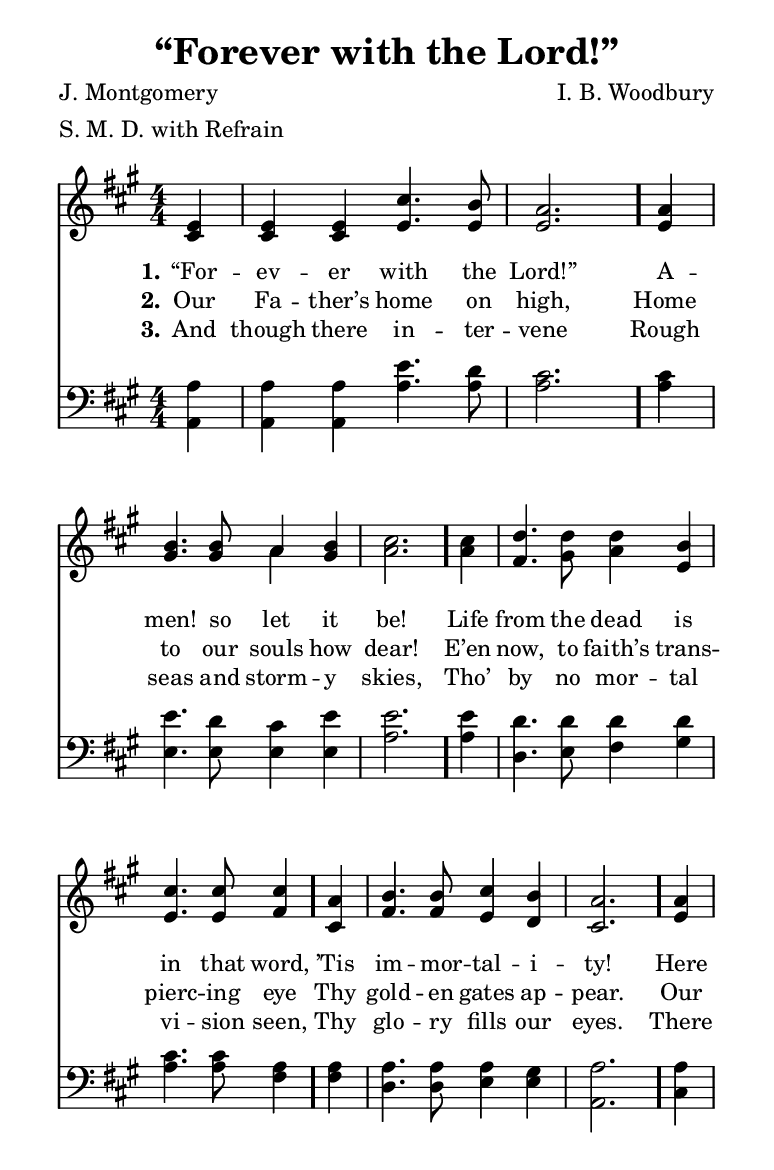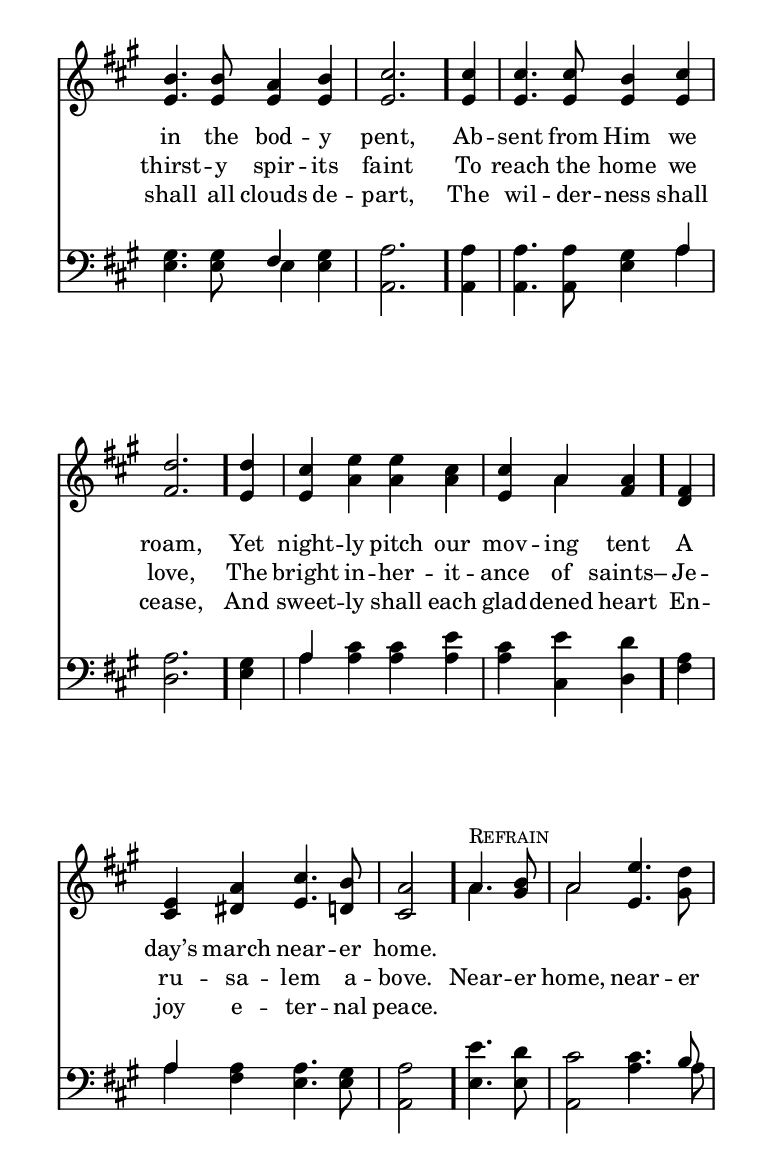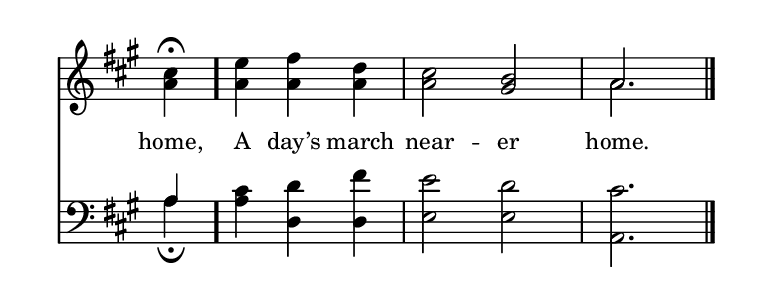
\include "common/global.ily"
\paper {
  \include "common/paper.ily"
  system-count = #(cond (is-eogsized 5) (#t #f))
}

\header{
  hymnnumber = "214"
  title = "“Forever with the Lord!”"
  tunename = "Nearer Home"
  meter = "S. M. D. with Refrain"
  poet = "J. Montgomery"
  composer = "I. B. Woodbury"
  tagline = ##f
}

ta = { \tempo 4=120 }
tb = { \tempo 4=60 }

global = {
  \include "common/overrides.ily"
  \override Staff.TimeSignature.style = #'numbered
  \time 4/4
  \override Score.MetronomeMark.transparent = ##t % hide all fermata changes too
  \ta
  \key a \major
  \partial 4
  \autoBeamOff
}

patternA = { c4 | c c c'4. c8 | c2. }
patternB = { c4 | c4. c8 c4 c | c2. }
patternC = { c4 | c4. c8 c4 c | c4. c8 c4 }

notesSoprano = {
\global
\relative c' {

  e4 | e e cis'4. b8 | a2.
  a4 | b4. b8 a4 b | cis2. \eogbreak
  cis4 | d4. d8 d4 b | cis4. cis8 cis4
  \changePitch \patternB { a | b b cis b | a } \eogbreak
  \changePitch \patternB { a | b b a b | cis }
  \changePitch \patternB { cis | cis cis b cis | d } \eogbreak
  d4 | cis e e cis | cis a a
  fis4 | e a cis4. b8 | a2 \eogbreak

  << s^\markup { \small \caps "Refrain" }
  { a4. b8 | a2 e'4. d8 | \tb cis4\fermata \ta } >>
  e4 fis d | cis2 b | a2.

  \bar "|."

}
}

notesAlto = {
\global
\relative e' {

  \changePitch \patternA { cis | cis cis e e | e }
  \changePitch \patternB { e | gis gis a gis | a }
  \changePitch \patternC { a | fis gis a e | e e fis }
  \changePitch \patternB { cis | fis fis e d | cis }
  \changePitch \patternB { e | e e e e | e }
  \changePitch \patternB { e | e e e e | fis }
  e4 | e a a a | e a fis
  d4 | cis dis e4. d8 | cis2

  a'4. gis8 | a2 e4. gis8 | a4
  a4 a a | a2 gis | a2.

}
}

notesTenor = {
\global
\relative a {

  \changePitch \patternA { a | a a e' d | cis }
  \changePitch \patternB { cis | e d cis e | e }
  \changePitch \patternC { e | d d d d | cis cis a }
  \changePitch \patternB { a | a a a gis | a }
  \changePitch \patternB { a | gis gis fis gis | a }
  \changePitch \patternB { a | a a gis a | a }
  gis4 | a cis cis e | cis e d
  a4 | a a a4. gis8 | a2

  e'4. d8 | cis2 cis4. b8 | a4
  cis4 d fis | e2 d | cis2.

}
}

notesBass = {
\global
\relative f, {

  \changePitch \patternA { a | a a a' a | a }
  \changePitch \patternB { a | e e e e | a }
  \changePitch \patternC { a | d, e fis gis | a a fis }
  \changePitch \patternB { fis | d d e e | a, }
  \changePitch \patternB { cis | e e e e | a, }
  \changePitch \patternB { a | a a e' a | d, }
  e4 | a a a a | a cis, d
  fis4 | a fis e4. e8 | a,2

  e'4. e8 | a,2 a'4. a8 | a4_\fermata
  a4 d,4 d | e2 e | a,2.

}
}

Refrain = \lyricmode {

Near -- er home, near -- er home, \bar "."
A day’s march near -- er home. \bar "."

}

wordsA = \lyricmode {
\set stanza = "1."

“For -- ev -- er with the Lord!” \bar "."
A -- men! so let it be! \bar "."
Life from the dead is in that word, \bar "."
’Tis im -- mor -- tal -- i -- ty! \bar "."
Here in the bod -- y pent, \bar "."
Ab -- sent from Him we roam, \bar "."
Yet night -- ly pitch our mov -- ing tent \bar "."
A day’s march near -- er home. \bar "."

}

wordsB = \lyricmode {
\set stanza = "2."

Our Fa -- ther’s home on high,
Home to our souls how dear!
E’en now, to faith’s trans -- pierc -- ing eye
Thy gold -- en gates ap -- pear.
Our thirst -- y spir -- its faint
To reach the home we love,
The bright in -- her -- it -- ance of saints–
Je -- ru -- sa -- lem a -- bove.

\Refrain

}

wordsC = \lyricmode {
\set stanza = "3."

And though there in -- ter -- vene
Rough seas and storm -- y skies,
Tho’ by no mor -- tal vi -- sion seen,
Thy glo -- ry fills our eyes.
There shall all clouds de -- part,
The wil -- der -- ness shall cease,
And sweet -- ly shall each glad -- dened heart
En -- joy e -- ter -- nal peace.

}

\score {
  \context ChoirStaff <<
    \context Staff = upper <<
      \set Staff.autoBeaming = ##f
      \set ChoirStaff.systemStartDelimiter = #'SystemStartBar
      \set ChoirStaff.printPartCombineTexts = ##f
      \partcombine #'(2 . 9) \notesSoprano \notesAlto
      \context NullVoice = sopranos { \voiceOne << \notesSoprano >> }
      \context Lyrics = one   \lyricsto sopranos \wordsA
      \context Lyrics = two   \lyricsto sopranos \wordsB
      \context Lyrics = three \lyricsto sopranos \wordsC
    >>
    \context Staff = men <<
      \set Staff.autoBeaming = ##f
      \clef bass
      \set ChoirStaff.printPartCombineTexts = ##f
      \partcombine #'(2 . 9) \notesTenor \notesBass
    >>
  >>
  \layout {
    \include "common/layout.ily"
  }
  \midi{
    \include "common/midi.ily"
  }
}

\version "2.19.49"  % necessary for upgrading to future LilyPond versions.

% vi:set et ts=2 sw=2 ai nocindent syntax=lilypond:
